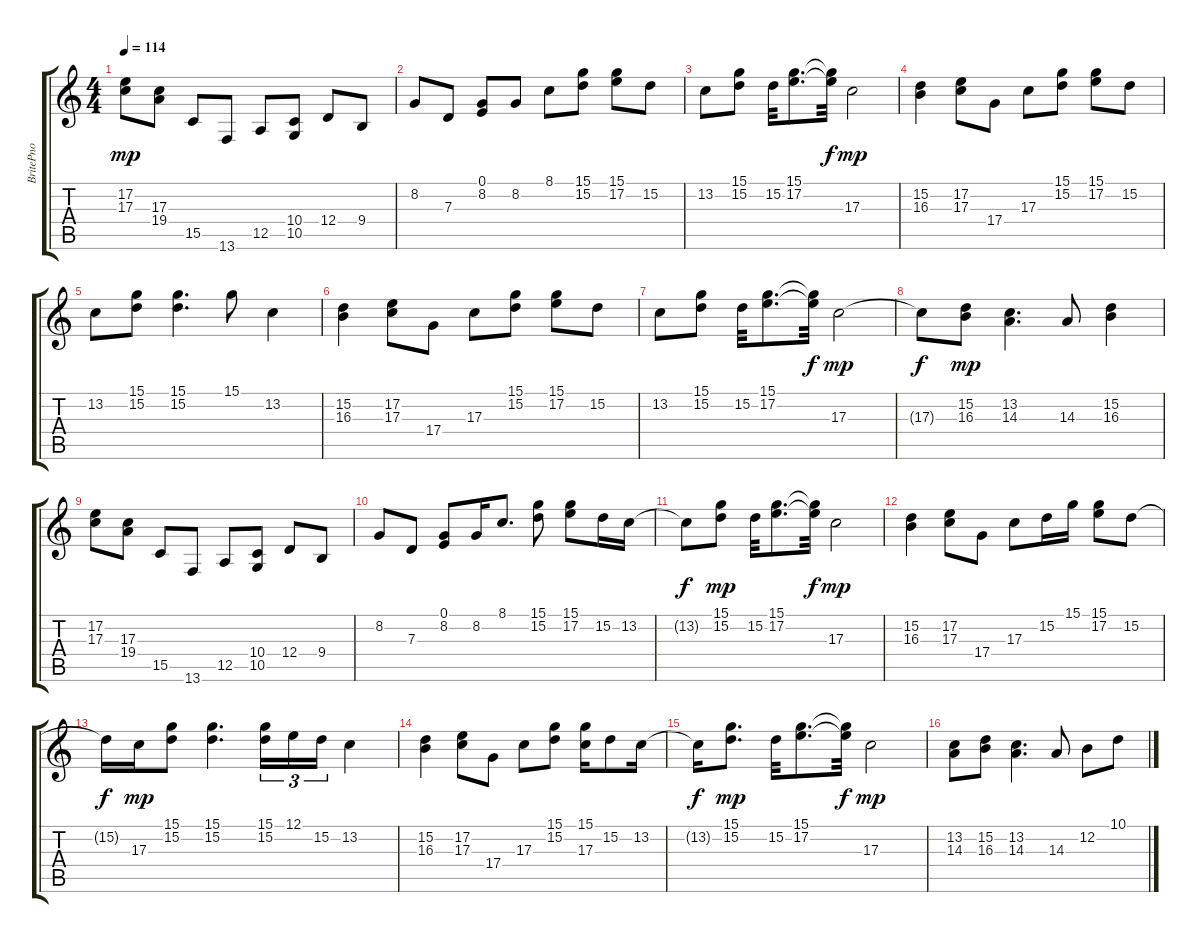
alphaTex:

\track ("BritePno" "BritePno") {instrument brightacousticpiano}
\staff {score tabs}
\tuning (E4 B3 G3 D3 A2 E2) {hide}
\ts (4 4)
\tempo 114
\clef g2
\ks c
(17.2 17.3).8{dy mp} (17.3 19.4).8 15.5.8 13.6.8 12.5.8 (10.4 10.5).8 12.4.8 9.4.8 |
8.2.8 7.3.8 (0.1 8.2).8 8.2.8 8.1.8 (15.1 15.2).8 (15.1 17.2).8 15.2.8 |
13.2.8 (15.1 15.2).8 15.2.32 (15.1 17.2).8{d} (15.1{t} 17.2{t}).32{dy f} 17.3.2{dy mp} |
(15.2 16.3).4 (17.2 17.3).8 17.4.8 17.3.8 (15.1 15.2).8 (15.1 17.2).8 15.2.8 |
13.2.8 (15.1 15.2).8 (15.1 15.2).4{d} 15.1.8 13.2.4 |
(15.2 16.3).4 (17.2 17.3).8 17.4.8 17.3.8 (15.1 15.2).8 (15.1 17.2).8 15.2.8 |
13.2.8 (15.1 15.2).8 15.2.32 (15.1 17.2).8{d} (15.1{t} 17.2{t}).32{dy f} 17.3.2{dy mp} |
17.3{t}.8{dy f} (15.2 16.3).8{dy mp} (13.2 14.3).4{d} 14.3.8 (15.2 16.3).4 |
(17.2 17.3).8 (17.3 19.4).8 15.5.8 13.6.8 12.5.8 (10.4 10.5).8 12.4.8 9.4.8 |
8.2.8 7.3.8 (0.1 8.2).8 8.2.16 8.1.8{d} (15.1 15.2).8 (15.1 17.2).8 15.2.16 13.2.16 |
13.2{t}.8{dy f} (15.1 15.2).8{dy mp} 15.2.32 (15.1 17.2).8{d} (15.1{t} 17.2{t}).32{dy f} 17.3.2{dy mp} |
(15.2 16.3).4 (17.2 17.3).8 17.4.8 17.3.8 15.2.16 15.1.16 (15.1 17.2).8 15.2.8 |
15.2{t}.16{dy f} 17.3.16{dy mp} (15.1 15.2).8 (15.1 15.2).4{d} (15.1 15.2).16{tu (3 2)} 12.1.16{tu (3 2)} 15.2.16{tu (3 2)} 13.2.4 |
(15.2 16.3).4 (17.2 17.3).8 17.4.8 17.3.8 (15.1 15.2).8 (15.1 17.3).16 15.2.8 13.2.16 |
13.2{t}.16{dy f} (15.1 15.2).8{d dy mp} 15.2.32 (15.1 17.2).8{d} (15.1{t} 17.2{t}).32{dy f} 17.3.2{dy mp} |
(13.2 14.3).8 (15.2 16.3).8 (13.2 14.3).4{d} 14.3.8 12.2.8 10.1.8
